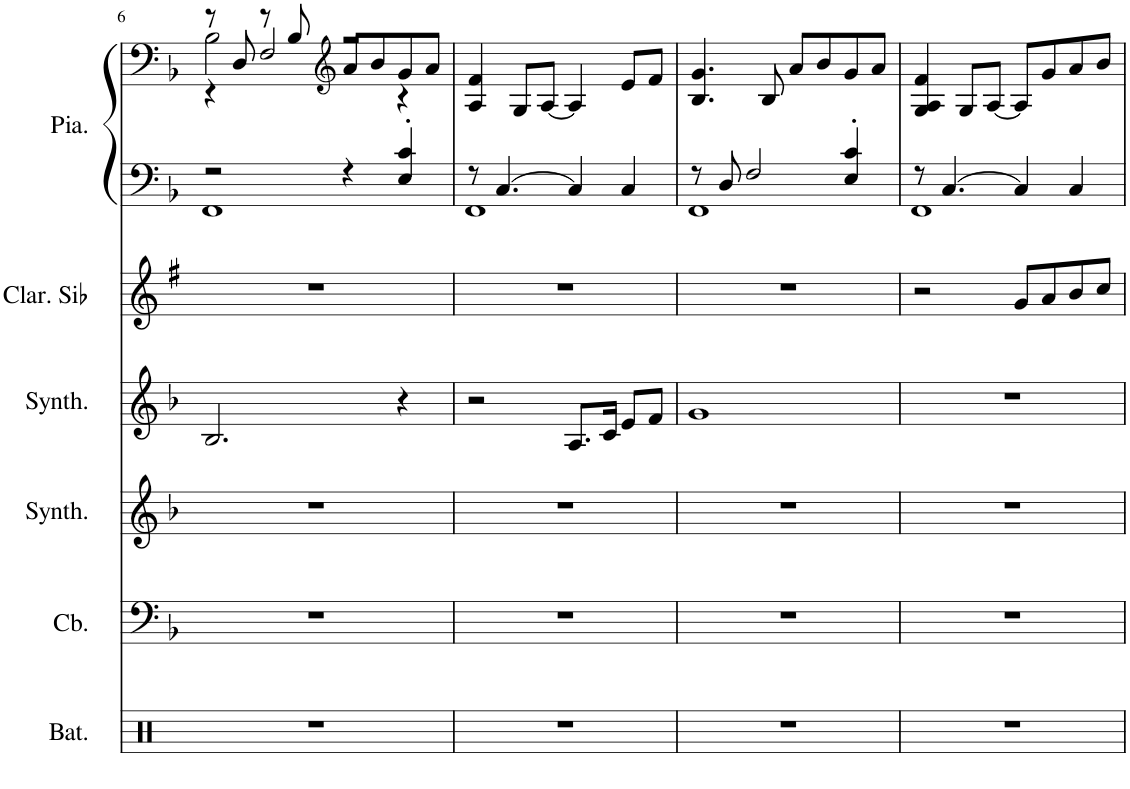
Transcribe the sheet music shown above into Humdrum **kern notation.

**kern	**kern	**kern	**kern	**kern	**kern	**kern
*part6	*part5	*part4	*part3	*part2	*part1	*part1
*staff7	*staff6	*staff5	*staff4	*staff3	*staff2	*staff1
*I"Batterie, Drums	*I"Contrebasse, Acoustic Bass	*I"Synthétiseur Pad, Pad 1 (new age)	*I"Synthétiseur de cuivres, Synth Brass 2	*I"Clarinette en Sib	*I"Piano, Acoustic Grand Piano	*
*I'Bat.	*I'Cb.	*I'Synth.	*I'Synth.	*I'Clar. Sib	*I'Pia.	*
!!LO:PB:g=z
*clefX	*clefF4	*clefG2	*clefG2	*clefG2	*clefF4	*clefG2
*	*Trd7c12	*	*	*Trd1c2	*	*
*k[]	*k[b-]	*k[b-]	*k[b-]	*k[f#]	*k[b-]	*k[b-]
*M4/4	*M4/4	*M4/4	*M4/4	*M4/4	*M4/4	*M4/4
=6	=6	=6	=6	=6	=6	=6
*	*	*	*	*	*^	*^
*	*	*	*	*	*	*	*	*^
1r	1r	1r	2.B-/	1r	2r	1FF	8r	2B-\	4r
.	.	.	.	.	.	.	8D/	.	.
.	.	.	.	.	.	.	8r	.	2F/
.	.	.	.	.	.	.	8B-/	.	.
*	*	*	*	*	*	*	*clefG2	*	*
.	.	.	.	.	4r	.	8a/L	2r	.
.	.	.	.	.	.	.	8b-/	.	.
.	.	.	4r	.	4E/' 4c/'	.	8g/	.	4r
.	.	.	.	.	.	.	8a/J	.	.
*	*	*	*	*	*	*	*v	*v	*v
=7	=7	=7	=7	=7	=7	=7	=7
1r	1r	1r	2r	1r	8r	1FF	4A/ 4f/
.	.	.	.	.	[4.C/	.	.
.	.	.	.	.	.	.	8G/L
.	.	.	.	.	.	.	[8A/J
.	.	.	8.A/L	.	4C/]	.	4A/]
.	.	.	16c/Jk	.	.	.	.
.	.	.	8e/L	.	4C/	.	8e/L
.	.	.	8f/J	.	.	.	8f/J
=8	=8	=8	=8	=8	=8	=8	=8
1r	1r	1r	1g	1r	8r	1FF	4.B-/ 4.g/
.	.	.	.	.	8D/	.	.
.	.	.	.	.	2F/	.	.
.	.	.	.	.	.	.	8B-/
.	.	.	.	.	.	.	8a/L
.	.	.	.	.	.	.	8b-/
.	.	.	.	.	4E/' 4c/'	.	8g/
.	.	.	.	.	.	.	8a/J
=9	=9	=9	=9	=9	=9	=9	=9
1r	1r	1r	1r	2r	8r	1FF	4G/ 4A/ 4f/
.	.	.	.	.	[4.C/	.	.
.	.	.	.	.	.	.	8G/L
.	.	.	.	.	.	.	[8A/J
.	.	.	.	8g/L	4C/]	.	8A/L]
.	.	.	.	8a/	.	.	8g/
.	.	.	.	8b/	4C/	.	8a/
.	.	.	.	8cc/J	.	.	8b-/J
*	*	*	*	*	*v	*v	*
=	=	=	=	=	=	=
*-	*-	*-	*-	*-	*-	*-
